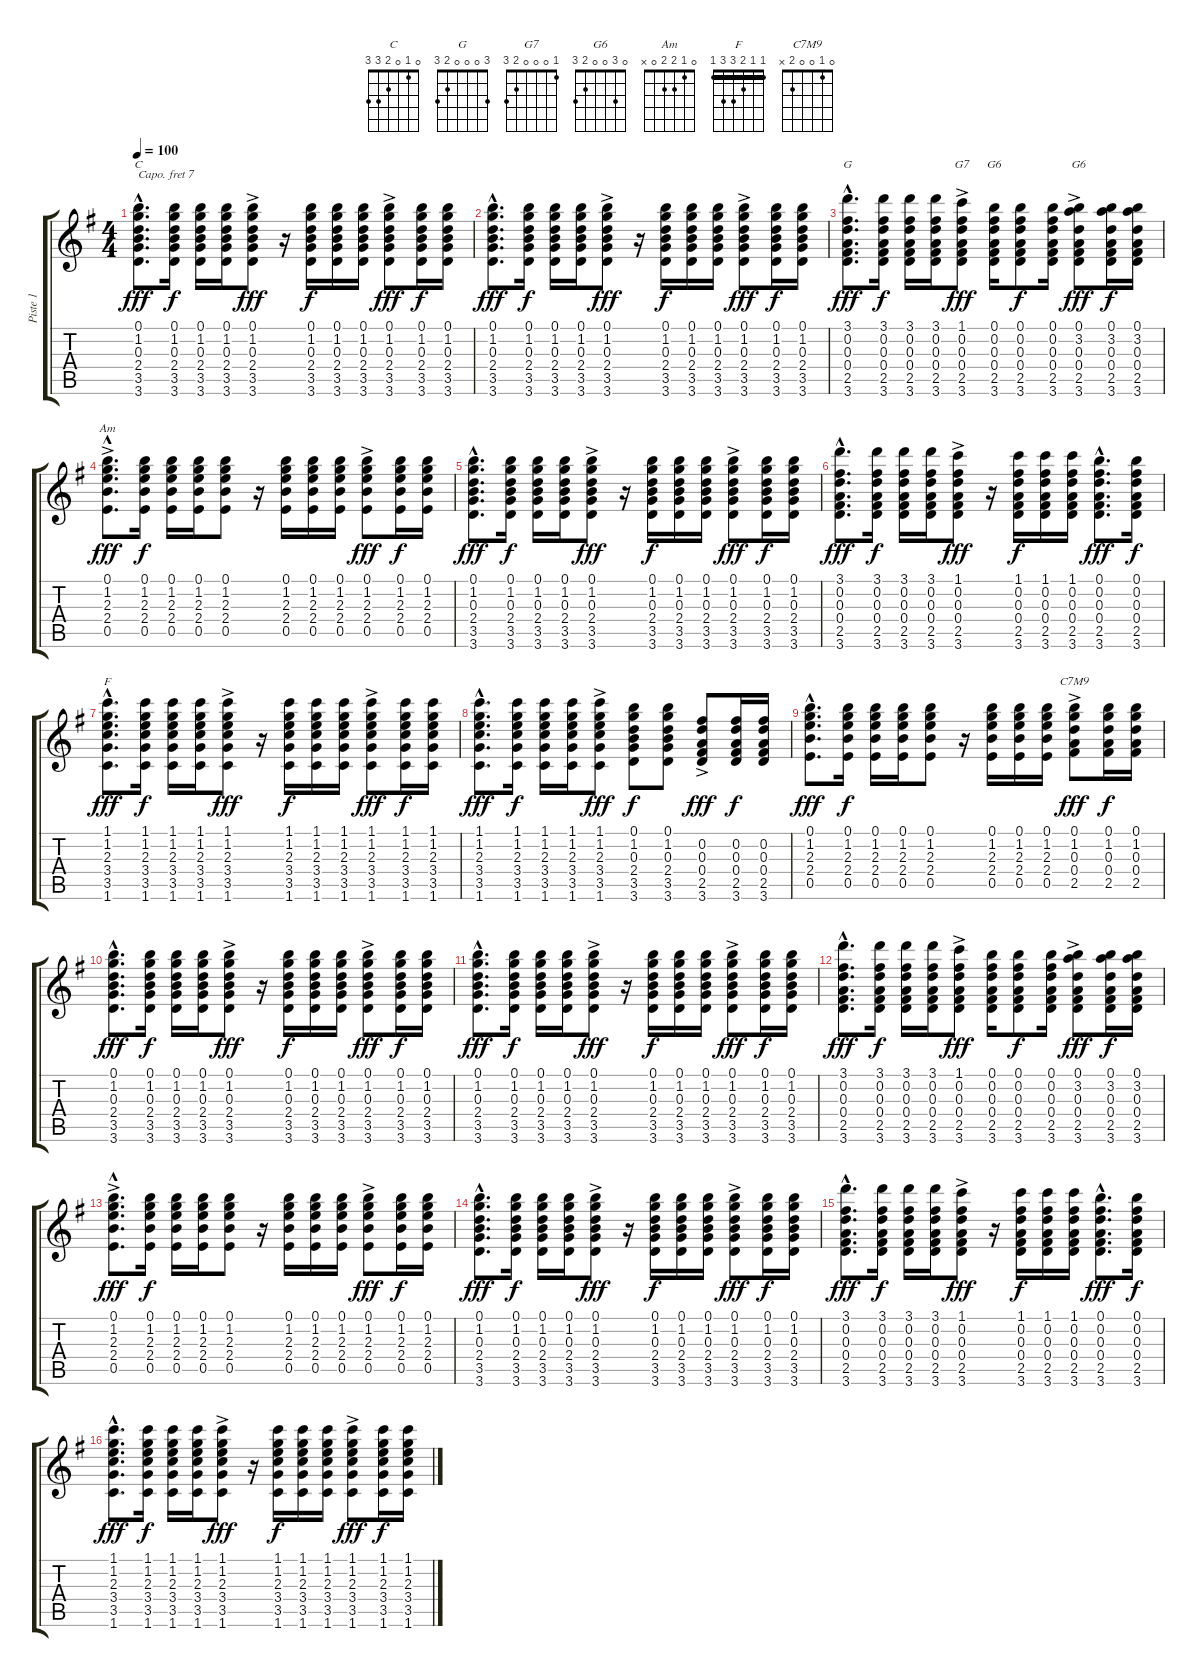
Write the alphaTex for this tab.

\track ("Piste 1" "Piste 1") {instrument acousticguitarnylon}
\staff {score tabs}
\capo 7
\tuning (E4 B3 G3 D3 A2 E2) {hide}
\chord ("C" 0 1 0 2 3 3)
\chord ("G" 3 0 0 0 2 3)
\chord ("G7" 1 0 0 0 2 3)
\chord ("G6" 0 0 0 0 2 3)
\chord ("G6" 0 3 0 0 2 3)
\chord ("Am" 0 1 2 2 0 x)
\chord ("F" 1 1 2 3 3 1) {barre 1}
\chord ("C7M9" 0 1 0 0 2 x)
\ts (4 4)
\tempo 100
\clef g2
\ks g
(0.1{hac} 1.2{hac} 0.3{hac} 2.4{hac} 3.5{hac} 3.6{hac}).8{d ch "C" dy fff} (0.1 1.2 0.3 2.4 3.5 3.6).16{dy f} (0.1 1.2 0.3 2.4 3.5 3.6).16 (0.1 1.2 0.3 2.4 3.5 3.6).16 (0.1{ac} 1.2 0.3 2.4 3.5 3.6).8{dy fff} r.16 (0.1 1.2 0.3 2.4 3.5 3.6).16{dy f} (0.1 1.2 0.3 2.4 3.5 3.6).16 (0.1 1.2 0.3 2.4 3.5 3.6).16 (0.1{ac} 1.2 0.3 2.4 3.5 3.6).8{dy fff} (0.1 1.2 0.3 2.4 3.5 3.6).16{dy f} (0.1 1.2 0.3 2.4 3.5 3.6).16 |
(0.1{hac} 1.2{hac} 0.3{hac} 2.4{hac} 3.5{hac} 3.6{hac}).8{d dy fff} (0.1 1.2 0.3 2.4 3.5 3.6).16{dy f} (0.1 1.2 0.3 2.4 3.5 3.6).16 (0.1 1.2 0.3 2.4 3.5 3.6).16 (0.1{ac} 1.2 0.3 2.4 3.5 3.6).8{dy fff} r.16 (0.1 1.2 0.3 2.4 3.5 3.6).16{dy f} (0.1 1.2 0.3 2.4 3.5 3.6).16 (0.1 1.2 0.3 2.4 3.5 3.6).16 (0.1{ac} 1.2 0.3 2.4 3.5 3.6).8{dy fff} (0.1 1.2 0.3 2.4 3.5 3.6).16{dy f} (0.1 1.2 0.3 2.4 3.5 3.6).16 |
(3.1{hac} 0.2{hac} 0.3{hac} 0.4{hac} 2.5{hac} 3.6{hac}).8{d ch "G" dy fff} (3.1 0.2 0.3 0.4 2.5 3.6).16{dy f} (3.1 0.2 0.3 0.4 2.5 3.6).16 (3.1 0.2 0.3 0.4 2.5 3.6).16 (1.1{ac} 0.2 0.3 0.4 2.5 3.6).8{ch "G7" dy fff} (0.1 0.2 0.3 0.4 2.5 3.6).16{ch "G6"} (0.1 0.2 0.3 0.4 2.5 3.6).8{dy f} (0.1 0.2 0.3 0.4 2.5 3.6).16 (0.1{ac} 3.2 0.3 0.4 2.5 3.6).8{ch "G6" dy fff} (0.1 3.2 0.3 0.4 2.5 3.6).16{dy f} (0.1 3.2 0.3 0.4 2.5 3.6).16 |
(0.1{ac} 1.2{hac} 2.3{hac} 2.4{hac} 0.5{hac}).8{d ch "Am" dy fff} (0.1 1.2 2.3 2.4 0.5).16{dy f} (0.1 1.2 2.3 2.4 0.5).16 (0.1 1.2 2.3 2.4 0.5).16 (0.1 1.2 2.3 2.4 0.5).8 r.16 (0.1 1.2 2.3 2.4 0.5).16 (0.1 1.2 2.3 2.4 0.5).16 (0.1 1.2 2.3 2.4 0.5).16 (0.1{ac} 1.2 2.3 2.4 0.5).8{dy fff} (0.1 1.2 2.3 2.4 0.5).16{dy f} (0.1 1.2 2.3 2.4 0.5).16 |
(0.1{hac} 1.2{hac} 0.3{hac} 2.4{hac} 3.5{hac} 3.6{hac}).8{d dy fff} (0.1 1.2 0.3 2.4 3.5 3.6).16{dy f} (0.1 1.2 0.3 2.4 3.5 3.6).16 (0.1 1.2 0.3 2.4 3.5 3.6).16 (0.1{ac} 1.2 0.3 2.4 3.5 3.6).8{dy fff} r.16 (0.1 1.2 0.3 2.4 3.5 3.6).16{dy f} (0.1 1.2 0.3 2.4 3.5 3.6).16 (0.1 1.2 0.3 2.4 3.5 3.6).16 (0.1{ac} 1.2 0.3 2.4 3.5 3.6).8{dy fff} (0.1 1.2 0.3 2.4 3.5 3.6).16{dy f} (0.1 1.2 0.3 2.4 3.5 3.6).16 |
(3.1{hac} 0.2{hac} 0.3{hac} 0.4{hac} 2.5{hac} 3.6{hac}).8{d dy fff} (3.1 0.2 0.3 0.4 2.5 3.6).16{dy f} (3.1 0.2 0.3 0.4 2.5 3.6).16 (3.1 0.2 0.3 0.4 2.5 3.6).16 (1.1{ac} 0.2 0.3 0.4 2.5 3.6).8{dy fff} r.16 (1.1 0.2 0.3 0.4 2.5 3.6).16{dy f} (1.1 0.2 0.3 0.4 2.5 3.6).16 (1.1 0.2 0.3 0.4 2.5 3.6).16 (0.1{hac} 0.2{hac} 0.3{hac} 0.4{hac} 2.5{hac} 3.6{hac}).8{d dy fff} (0.1 0.2 0.3 0.4 2.5 3.6).16{dy f} |
(1.1{hac} 1.2{hac} 2.3{hac} 3.4{hac} 3.5{hac} 1.6{hac}).8{d ch "F" dy fff} (1.1 1.2 2.3 3.4 3.5 1.6).16{dy f} (1.1 1.2 2.3 3.4 3.5 1.6).16 (1.1 1.2 2.3 3.4 3.5 1.6).16 (1.1{ac} 1.2 2.3 3.4 3.5 1.6).8{dy fff} r.16 (1.1 1.2 2.3 3.4 3.5 1.6).16{dy f} (1.1 1.2 2.3 3.4 3.5 1.6).16 (1.1 1.2 2.3 3.4 3.5 1.6).16 (1.1{ac} 1.2 2.3 3.4 3.5 1.6).8{dy fff} (1.1 1.2 2.3 3.4 3.5 1.6).16{dy f} (1.1 1.2 2.3 3.4 3.5 1.6).16 |
(1.1{hac} 1.2{hac} 2.3{hac} 3.4{hac} 3.5{hac} 1.6{hac}).8{d dy fff} (1.1 1.2 2.3 3.4 3.5 1.6).16{dy f} (1.1 1.2 2.3 3.4 3.5 1.6).16 (1.1 1.2 2.3 3.4 3.5 1.6).16 (1.1{ac} 1.2 2.3 3.4 3.5 1.6).8{dy fff} (0.1 1.2 0.3 2.4 3.5 3.6).8{dy f} (0.1 1.2 0.3 2.4 3.5 3.6).8 (0.2{ac} 0.3 0.4 2.5 3.6).8{dy fff} (0.2 0.3 0.4 2.5 3.6).16{dy f} (0.2 0.3 0.4 2.5 3.6).16 |
(0.1{hac} 1.2{hac} 2.3{hac} 2.4{hac} 0.5{hac}).8{d dy fff} (0.1 1.2 2.3 2.4 0.5).16{dy f} (0.1 1.2 2.3 2.4 0.5).16 (0.1 1.2 2.3 2.4 0.5).16 (0.1 1.2 2.3 2.4 0.5).8 r.16 (0.1 1.2 2.3 2.4 0.5).16 (0.1 1.2 2.3 2.4 0.5).16 (0.1 1.2 2.3 2.4 0.5).16 (0.1{ac} 1.2 0.3 0.4 2.5).8{ch "C7M9" dy fff} (0.1 1.2 0.3 0.4 2.5).16{dy f} (0.1 1.2 0.3 0.4 2.5).16 |
(0.1{hac} 1.2{hac} 0.3{hac} 2.4{hac} 3.5{hac} 3.6{hac}).8{d dy fff} (0.1 1.2 0.3 2.4 3.5 3.6).16{dy f} (0.1 1.2 0.3 2.4 3.5 3.6).16 (0.1 1.2 0.3 2.4 3.5 3.6).16 (0.1{ac} 1.2 0.3 2.4 3.5 3.6).8{dy fff} r.16 (0.1 1.2 0.3 2.4 3.5 3.6).16{dy f} (0.1 1.2 0.3 2.4 3.5 3.6).16 (0.1 1.2 0.3 2.4 3.5 3.6).16 (0.1{ac} 1.2 0.3 2.4 3.5 3.6).8{dy fff} (0.1 1.2 0.3 2.4 3.5 3.6).16{dy f} (0.1 1.2 0.3 2.4 3.5 3.6).16 |
(0.1{hac} 1.2{hac} 0.3{hac} 2.4{hac} 3.5{hac} 3.6{hac}).8{d dy fff} (0.1 1.2 0.3 2.4 3.5 3.6).16{dy f} (0.1 1.2 0.3 2.4 3.5 3.6).16 (0.1 1.2 0.3 2.4 3.5 3.6).16 (0.1{ac} 1.2 0.3 2.4 3.5 3.6).8{dy fff} r.16 (0.1 1.2 0.3 2.4 3.5 3.6).16{dy f} (0.1 1.2 0.3 2.4 3.5 3.6).16 (0.1 1.2 0.3 2.4 3.5 3.6).16 (0.1{ac} 1.2 0.3 2.4 3.5 3.6).8{dy fff} (0.1 1.2 0.3 2.4 3.5 3.6).16{dy f} (0.1 1.2 0.3 2.4 3.5 3.6).16 |
(3.1{hac} 0.2{hac} 0.3{hac} 0.4{hac} 2.5{hac} 3.6{hac}).8{d dy fff} (3.1 0.2 0.3 0.4 2.5 3.6).16{dy f} (3.1 0.2 0.3 0.4 2.5 3.6).16 (3.1 0.2 0.3 0.4 2.5 3.6).16 (1.1{ac} 0.2 0.3 0.4 2.5 3.6).8{dy fff} (0.1 0.2 0.3 0.4 2.5 3.6).16 (0.1 0.2 0.3 0.4 2.5 3.6).8{dy f} (0.1 0.2 0.3 0.4 2.5 3.6).16 (0.1{ac} 3.2 0.3 0.4 2.5 3.6).8{dy fff} (0.1 3.2 0.3 0.4 2.5 3.6).16{dy f} (0.1 3.2 0.3 0.4 2.5 3.6).16 |
(0.1{ac} 1.2{hac} 2.3{hac} 2.4{hac} 0.5{hac}).8{d dy fff} (0.1 1.2 2.3 2.4 0.5).16{dy f} (0.1 1.2 2.3 2.4 0.5).16 (0.1 1.2 2.3 2.4 0.5).16 (0.1 1.2 2.3 2.4 0.5).8 r.16 (0.1 1.2 2.3 2.4 0.5).16 (0.1 1.2 2.3 2.4 0.5).16 (0.1 1.2 2.3 2.4 0.5).16 (0.1{ac} 1.2 2.3 2.4 0.5).8{dy fff} (0.1 1.2 2.3 2.4 0.5).16{dy f} (0.1 1.2 2.3 2.4 0.5).16 |
(0.1{hac} 1.2{hac} 0.3{hac} 2.4{hac} 3.5{hac} 3.6{hac}).8{d dy fff} (0.1 1.2 0.3 2.4 3.5 3.6).16{dy f} (0.1 1.2 0.3 2.4 3.5 3.6).16 (0.1 1.2 0.3 2.4 3.5 3.6).16 (0.1{ac} 1.2 0.3 2.4 3.5 3.6).8{dy fff} r.16 (0.1 1.2 0.3 2.4 3.5 3.6).16{dy f} (0.1 1.2 0.3 2.4 3.5 3.6).16 (0.1 1.2 0.3 2.4 3.5 3.6).16 (0.1{ac} 1.2 0.3 2.4 3.5 3.6).8{dy fff} (0.1 1.2 0.3 2.4 3.5 3.6).16{dy f} (0.1 1.2 0.3 2.4 3.5 3.6).16 |
(3.1{hac} 0.2{hac} 0.3{hac} 0.4{hac} 2.5{hac} 3.6{hac}).8{d dy fff} (3.1 0.2 0.3 0.4 2.5 3.6).16{dy f} (3.1 0.2 0.3 0.4 2.5 3.6).16 (3.1 0.2 0.3 0.4 2.5 3.6).16 (1.1{ac} 0.2 0.3 0.4 2.5 3.6).8{dy fff} r.16 (1.1 0.2 0.3 0.4 2.5 3.6).16{dy f} (1.1 0.2 0.3 0.4 2.5 3.6).16 (1.1 0.2 0.3 0.4 2.5 3.6).16 (0.1{hac} 0.2{hac} 0.3{hac} 0.4{hac} 2.5{hac} 3.6{hac}).8{d dy fff} (0.1 0.2 0.3 0.4 2.5 3.6).16{dy f} |
(1.1{hac} 1.2{hac} 2.3{hac} 3.4{hac} 3.5{hac} 1.6{hac}).8{d dy fff} (1.1 1.2 2.3 3.4 3.5 1.6).16{dy f} (1.1 1.2 2.3 3.4 3.5 1.6).16 (1.1 1.2 2.3 3.4 3.5 1.6).16 (1.1{ac} 1.2 2.3 3.4 3.5 1.6).8{dy fff} r.16 (1.1 1.2 2.3 3.4 3.5 1.6).16{dy f} (1.1 1.2 2.3 3.4 3.5 1.6).16 (1.1 1.2 2.3 3.4 3.5 1.6).16 (1.1{ac} 1.2 2.3 3.4 3.5 1.6).8{dy fff} (1.1 1.2 2.3 3.4 3.5 1.6).16{dy f} (1.1 1.2 2.3 3.4 3.5 1.6).16
